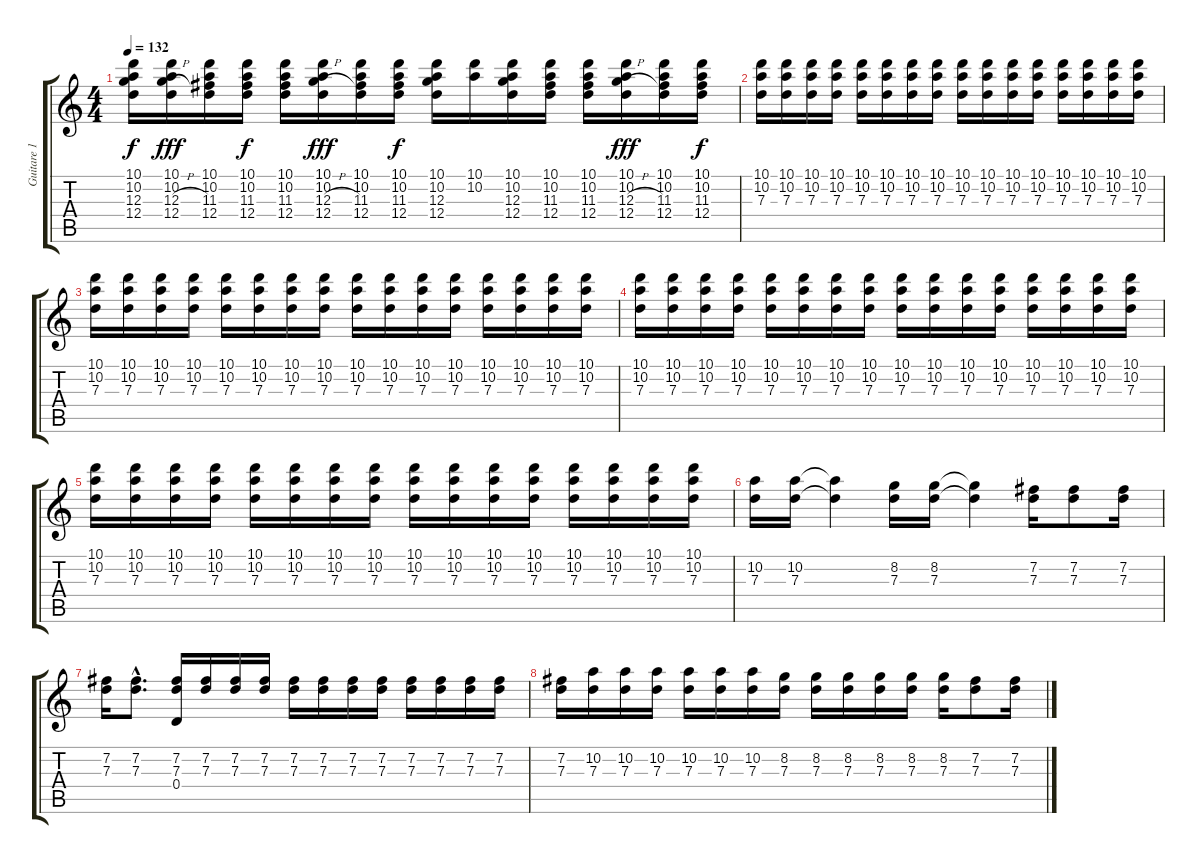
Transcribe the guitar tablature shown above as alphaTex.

\track ("Guitare 1 (echo)" "Guitare 1 ") {instrument electricguitarclean}
\staff {score tabs}
\tuning (E4 B3 G3 D3 A2 E2) {hide}
\ts (4 4)
\tempo 132
\clef g2
\ks c
(10.1 10.2 12.3 12.4).16{dy f} (10.1 10.2 12.3{h} 12.4).16{dy fff} (10.1 10.2 11.3 12.4).16 (10.1 10.2 11.3 12.4).16{dy f} (10.1 10.2 11.3 12.4).16 (10.1 10.2 12.3{h} 12.4).16{dy fff} (10.1 10.2 11.3 12.4).16 (10.1 10.2 11.3 12.4).16{dy f} (10.1 10.2 12.3 12.4).16 (10.1 10.2).16 (10.1 10.2 12.3 12.4).16 (10.1 10.2 11.3 12.4).16 (10.1 10.2 11.3 12.4).16 (10.1 10.2 12.3{h} 12.4).16{dy fff} (10.1 10.2 11.3 12.4).16 (10.1 10.2 11.3 12.4).16{dy f} |
(10.1 10.2 7.3).16 (10.1 10.2 7.3).16 (10.1 10.2 7.3).16 (10.1 10.2 7.3).16 (10.1 10.2 7.3).16 (10.1 10.2 7.3).16 (10.1 10.2 7.3).16 (10.1 10.2 7.3).16 (10.1 10.2 7.3).16 (10.1 10.2 7.3).16 (10.1 10.2 7.3).16 (10.1 10.2 7.3).16 (10.1 10.2 7.3).16 (10.1 10.2 7.3).16 (10.1 10.2 7.3).16 (10.1 10.2 7.3).16 |
(10.1 10.2 7.3).16 (10.1 10.2 7.3).16 (10.1 10.2 7.3).16 (10.1 10.2 7.3).16 (10.1 10.2 7.3).16 (10.1 10.2 7.3).16 (10.1 10.2 7.3).16 (10.1 10.2 7.3).16 (10.1 10.2 7.3).16 (10.1 10.2 7.3).16 (10.1 10.2 7.3).16 (10.1 10.2 7.3).16 (10.1 10.2 7.3).16 (10.1 10.2 7.3).16 (10.1 10.2 7.3).16 (10.1 10.2 7.3).16 |
(10.1 10.2 7.3).16 (10.1 10.2 7.3).16 (10.1 10.2 7.3).16 (10.1 10.2 7.3).16 (10.1 10.2 7.3).16 (10.1 10.2 7.3).16 (10.1 10.2 7.3).16 (10.1 10.2 7.3).16 (10.1 10.2 7.3).16 (10.1 10.2 7.3).16 (10.1 10.2 7.3).16 (10.1 10.2 7.3).16 (10.1 10.2 7.3).16 (10.1 10.2 7.3).16 (10.1 10.2 7.3).16 (10.1 10.2 7.3).16 |
(10.1 10.2 7.3).16 (10.1 10.2 7.3).16 (10.1 10.2 7.3).16 (10.1 10.2 7.3).16 (10.1 10.2 7.3).16 (10.1 10.2 7.3).16 (10.1 10.2 7.3).16 (10.1 10.2 7.3).16 (10.1 10.2 7.3).16 (10.1 10.2 7.3).16 (10.1 10.2 7.3).16 (10.1 10.2 7.3).16 (10.1 10.2 7.3).16 (10.1 10.2 7.3).16 (10.1 10.2 7.3).16 (10.1 10.2 7.3).16 |
(10.2 7.3).16 (10.2 7.3).16 (10.2{t} 7.3{t}).4 (8.2 7.3).16 (8.2 7.3).16 (8.2{t} 7.3{t}).4 (7.2 7.3).16 (7.2 7.3).8 (7.2 7.3).16 |
(7.2 7.3).16 (7.2{hac} 7.3{hac}).8{d} (7.2 7.3 0.4).16 (7.2 7.3).16 (7.2 7.3).16 (7.2 7.3).16 (7.2 7.3).16 (7.2 7.3).16 (7.2 7.3).16 (7.2 7.3).16 (7.2 7.3).16 (7.2 7.3).16 (7.2 7.3).16 (7.2 7.3).16 |
(7.2 7.3).16 (10.2 7.3).16 (10.2 7.3).16 (10.2 7.3).16 (10.2 7.3).16 (10.2 7.3).16 (10.2 7.3).16 (8.2 7.3).16 (8.2 7.3).16 (8.2 7.3).16 (8.2 7.3).16 (8.2 7.3).16 (8.2 7.3).16 (7.2 7.3).8 (7.2 7.3).16
